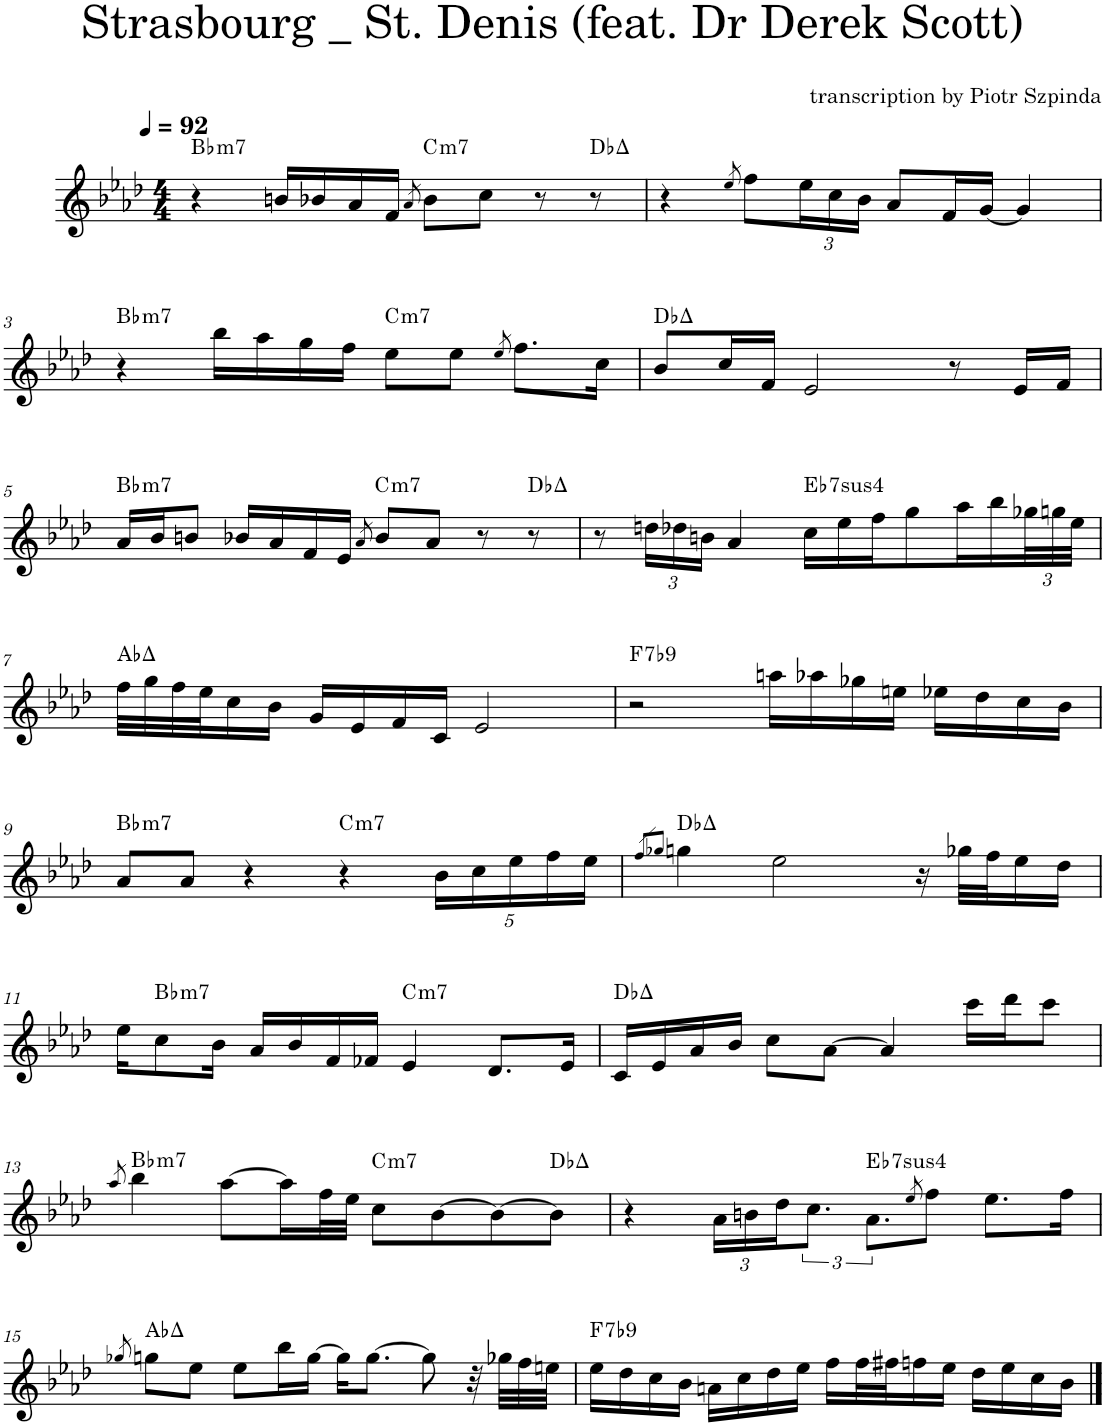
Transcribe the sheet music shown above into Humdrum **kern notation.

**kern	**harte
*part1	*part1
*staff1	*
*I"Piano	*
*I'Pno.	*
*clefG2	*
*k[b-e-a-d-]	*
*M4/4	*
*MM92	*
=1	=1
!	!LO:H:kt=m7
4r	Bb:min7
16bn/LL	.
16b-X/	.
16a-/	.
16f/JJ	.
8qa-/	.
!	!LO:H:kt=m7
8b-\L	C:min7
8cc\J	.
8r	.
8r	Db:maj
=2	=2
4r	.
8qee-/	.
8ff\L	.
*Xbrackettup	*
24ee-\L	.
24cc\	.
24b-\JJ	.
8a-/L	.
16f/L	.
[16g/JJ	.
4g/]	.
!!LO:LB:g=z
=3	=3
!	!LO:H:kt=m7
4r	Bb:min7
16bb-\LL	.
16aa-\	.
16gg\	.
16ff\JJ	.
!	!LO:H:kt=m7
8ee-\L	C:min7
8ee-\J	.
8qee-/	.
8.ff\L	.
16cc\Jk	.
=4	=4
8b-/L	Db:maj
16cc/L	.
16f/JJ	.
2e-/	.
8r	.
16e-/LL	.
16f/JJ	.
!!LO:LB:g=z
=5	=5
!	!LO:H:kt=m7
16a-/LL	Bb:min7
16b-/J	.
8bn/J	.
16b-X/LL	.
16a-/	.
16f/	.
16e-/JJ	.
8qa-/	.
!	!LO:H:kt=m7
8b-/L	C:min7
8a-/J	.
8r	.
8r	Db:maj
=6	=6
8r	.
24ddn\LL	.
24dd-X\	.
24bn\JJ	.
4a-/	.
!	!LO:H:kt=74
16cc\LL	Eb:sus4(7)
16ee-\	.
16ff\J	.
8gg\	.
16aa-\L	.
16bb-\	.
48gg-X\L	.
48ggn\	.
48ee-\JJJ	.
!!LO:LB:g=z
=7	=7
32ff\LLL	Ab:maj
32gg\	.
32ff\	.
32ee-\J	.
16cc\	.
16b-\JJ	.
16g/LL	.
16e-/	.
16f/	.
16c/JJ	.
2e-/	.
=8	=8
!	!LO:H:kt=7
2r	F:7(b9)
16aan\LL	.
16aa-X\	.
16gg-X\	.
16een\JJ	.
16ee-X\LL	.
16dd-\	.
16cc\	.
16b-\JJ	.
!!LO:LB:g=z
=9	=9
!	!LO:H:kt=m7
8a-/L	Bb:min7
8a-/J	.
4r	.
!	!LO:H:kt=m7
4r	C:min7
20b-\LL	.
20cc\	.
20ee-\	.
20ff\	.
20ee-\JJ	.
=10	=10
8qff/L	.
8qgg-X/J	.
4ggn\	Db:maj
2ee-\	.
16r	.
32gg-X\LLL	.
32ff\J	.
16ee-\	.
16dd-\JJ	.
!!LO:LB:g=z
=11	=11
16ee-\KL	.
!	!LO:H:kt=m7
8cc\	Bb:min7
16b-\Jk	.
16a-/LL	.
16b-/	.
16f/	.
16f-X/JJ	.
!	!LO:H:kt=m7
4e-/	C:min7
8.d-/L	.
16e-/Jk	.
=12	=12
16c/LL	Db:maj
16e-/	.
16a-/	.
16b-/JJ	.
8cc\L	.
[8a-\J	.
4a-/]	.
16ccc\LL	.
16ddd-\J	.
8ccc\J	.
!!LO:LB:g=z
=13	=13
8qaa-/	.
!	!LO:H:kt=m7
4bb-\	Bb:min7
[8aa-\L	.
16aa-\L]	.
32ff\L	.
32ee-\JJJ	.
!	!LO:H:kt=m7
8cc\L	C:min7
[8b-\	.
8b-\_	.
8b-\J]	Db:maj
=14	=14
4r	.
24a-\LL	.
24bn\	.
24dd-\J	.
*brackettup	*
12.cc\J	.
!	!LO:H:kt=74
12.a-\L	Eb:sus4(7)
8qee-/	.
8ff\J	.
8.ee-\L	.
16ff\Jk	.
!!LO:LB:g=z
=15	=15
8qgg-X/	.
8ggn\L	Ab:maj
8ee-\J	.
8ee-\L	.
16bb-\L	.
[16gg\JJ	.
16gg\KL]	.
[8.gg\J	.
8gg\]	.
32r	.
32gg-X\LLL	.
32ff\	.
32een\JJJ	.
=16	=16
!	!LO:H:kt=7
16ee-\LL	F:7(b9)
16dd-\	.
16cc\	.
16b-\JJ	.
16an\LL	.
16cc\	.
16dd-\	.
16ee-\JJ	.
16ff\LL	.
32ff\L	.
32ff#X\J	.
16ffn\	.
16ee-\JJ	.
16dd-\LL	.
16ee-\	.
16cc\	.
16b-\JJ	.
==	==
*-	*-
